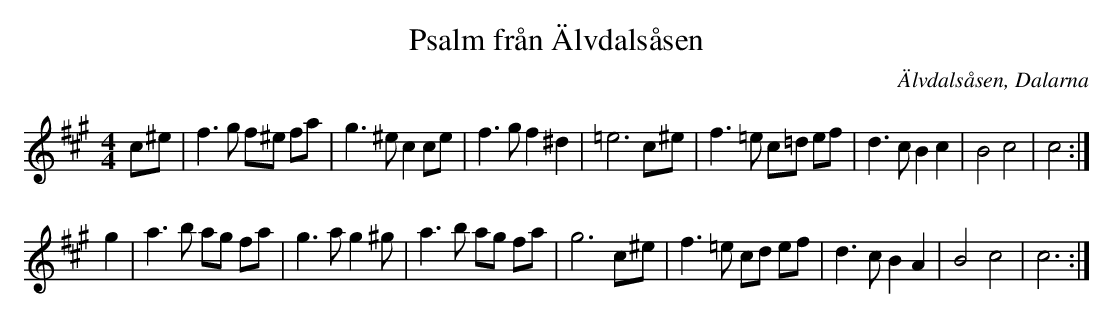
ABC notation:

X:1
T:Psalm från Älvdalsåsen
O:Älvdalsåsen, Dalarna
M:4/4
L:1/8
K:A
c^e | f3 g f^e fa | g3 ^e c2 ce | f3 g f2 ^d2 | =e6 c^e | f3=e c=d ef | d3c B2 c2 | B4c4 | c4 :|]
g2 | a3b ag fa | g3ag2^g | a3b ag fa | g6 c^e | f3=e cd ef| d3c B2A2 | B4 c4| c6 :|]
